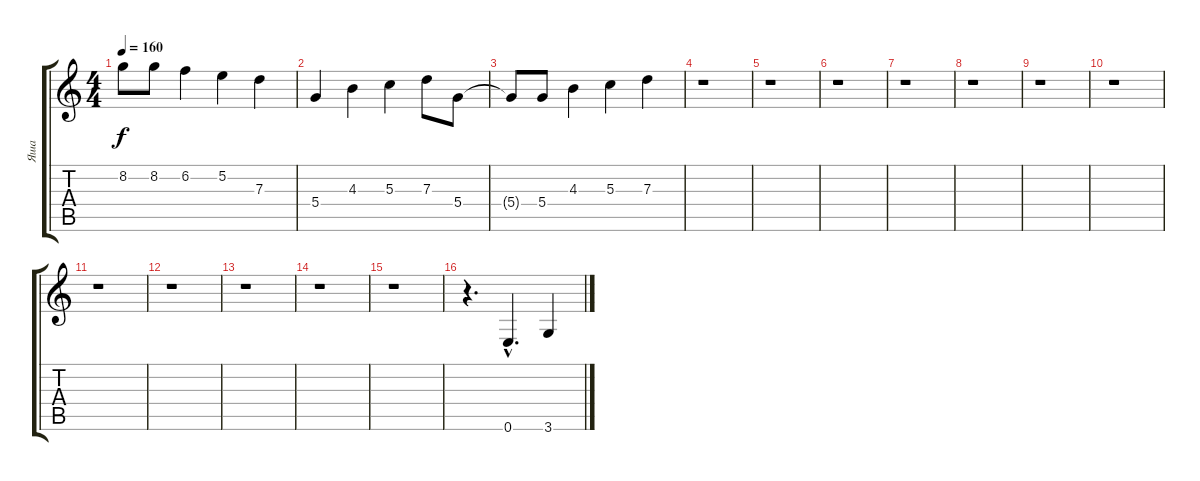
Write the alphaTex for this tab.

\track ("Яша" "Яша") {instrument distortionguitar}
\staff {score tabs}
\tuning (E4 B3 G3 D3 A2 E2) {hide}
\ts (4 4)
\tempo 160
\clef g2
\ks c
8.2{t}.8{dy f} 8.2.8 6.2.4 5.2.4 7.3.4 |
5.4.4 4.3.4 5.3.4 7.3.8 5.4.8 |
5.4{t}.8 5.4.8 4.3.4 5.3.4 7.3.4 |
r.1 |
r.1 |
r.1 |
r.1 |
r.1 |
r.1 |
r.1 |
r.1 |
r.1 |
r.1 |
r.1 |
r.1 |
r.4{d} 0.6{hac}.4{d} 3.6.4
